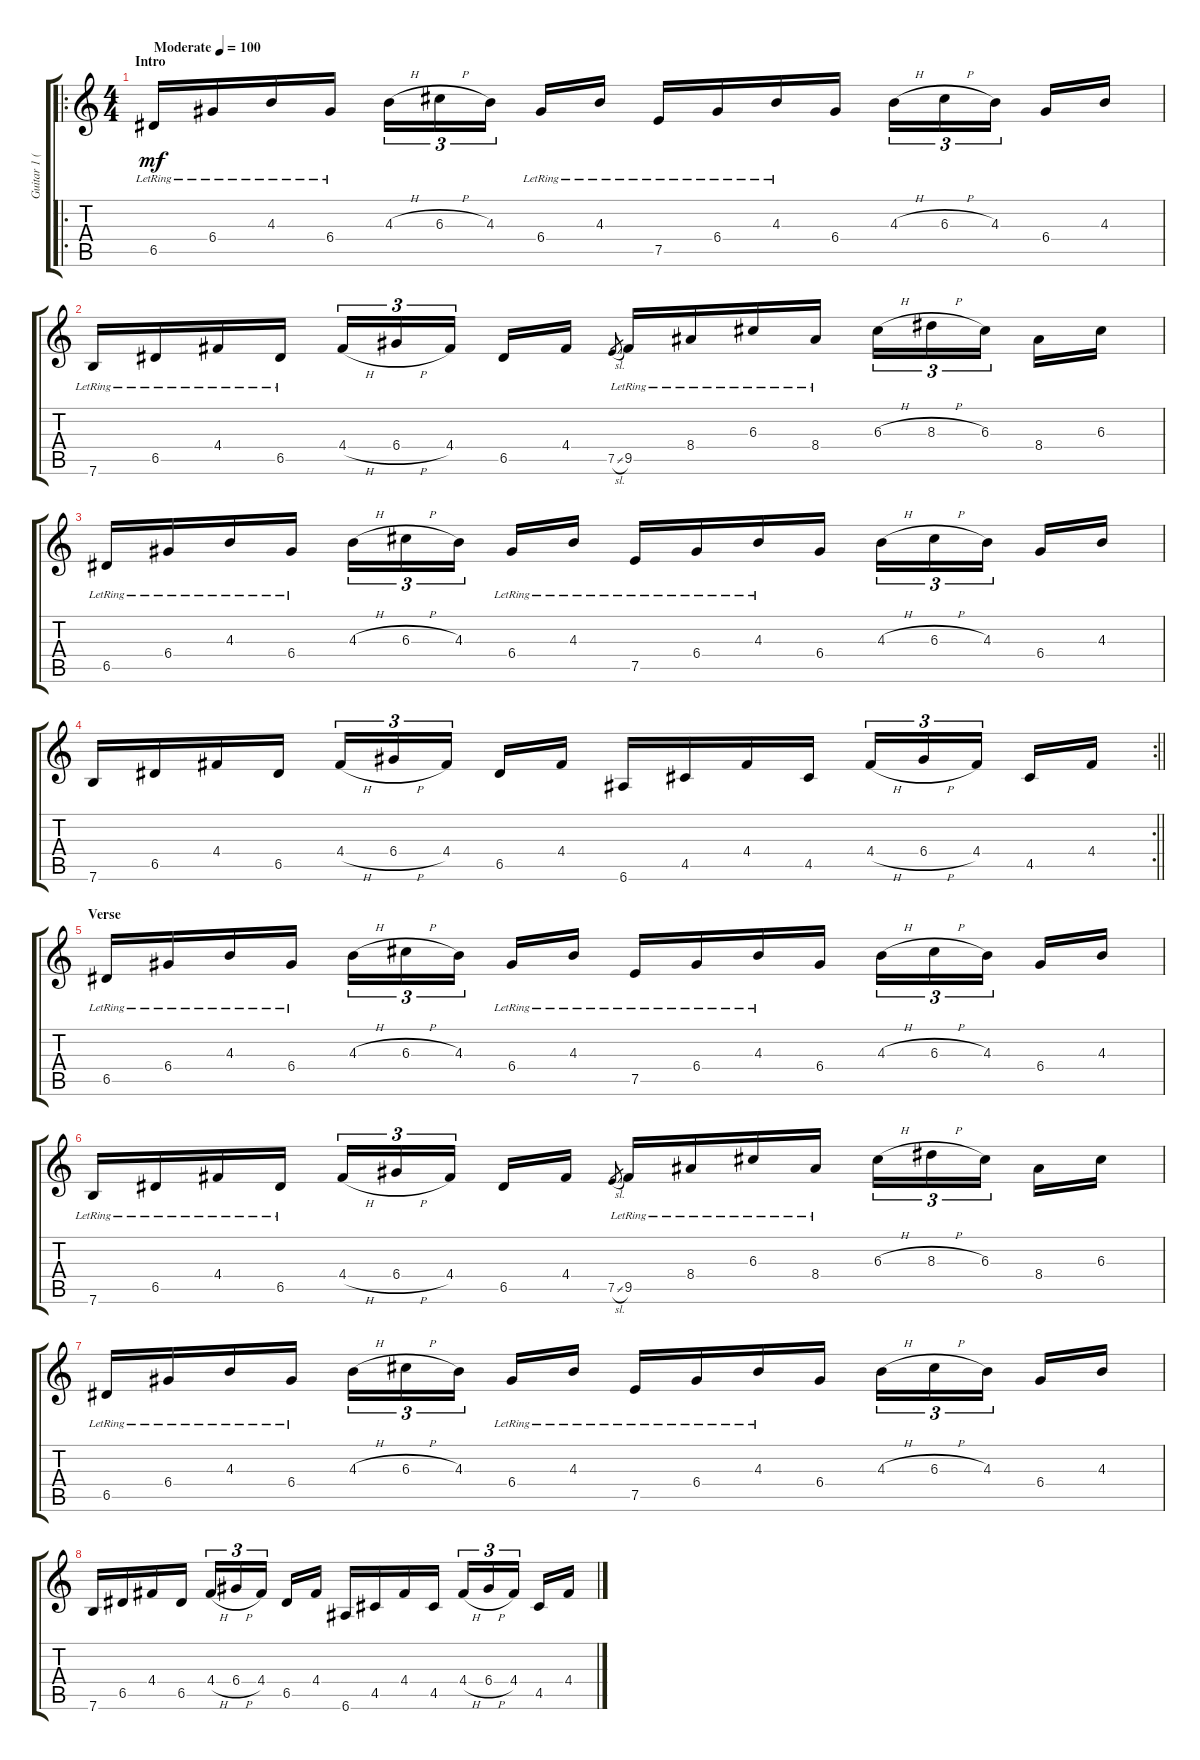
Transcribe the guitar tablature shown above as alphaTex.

\track ("Guitar 1 (Clean)" "Guitar 1 (") {instrument electricguitarclean}
\staff {score tabs}
\tuning (E4 B3 G3 D3 A2 E2) {hide}
\ro
\ts (4 4)
\section ("" "Intro")
\tempo (100 "Moderate")
\clef g2
\ks c
6.5{lr}.16{dy mf instrument electricguitarclean} 6.4{lr}.16 4.3{lr}.16 6.4{lr}.16 4.3{h}.16{tu (3 2)} 6.3{h}.16{tu (3 2)} 4.3.16{tu (3 2) beam splitsecondary} 6.4{lr}.16 4.3{lr}.16 7.5{lr}.16 6.4{lr}.16 4.3{lr}.16 6.4.16 4.3{h}.16{tu (3 2)} 6.3{h}.16{tu (3 2)} 4.3.16{tu (3 2) beam splitsecondary} 6.4.16 4.3.16 |
7.6{lr}.16 6.5{lr}.16 4.4{lr}.16 6.5{lr}.16 4.4{h}.16{tu (3 2)} 6.4{h}.16{tu (3 2)} 4.4.16{tu (3 2) beam splitsecondary} 6.5.16 4.4.16 7.5{sl}.8{gr} 9.5{lr}.16 8.4{lr}.16 6.3{lr}.16 8.4{lr}.16 6.3{h}.16{tu (3 2)} 8.3{h}.16{tu (3 2)} 6.3.16{tu (3 2) beam splitsecondary} 8.4.16 6.3.16 |
6.5{lr}.16 6.4{lr}.16 4.3{lr}.16 6.4{lr}.16 4.3{h}.16{tu (3 2)} 6.3{h}.16{tu (3 2)} 4.3.16{tu (3 2) beam splitsecondary} 6.4{lr}.16 4.3{lr}.16 7.5{lr}.16 6.4{lr}.16 4.3{lr}.16 6.4.16 4.3{h}.16{tu (3 2)} 6.3{h}.16{tu (3 2)} 4.3.16{tu (3 2) beam splitsecondary} 6.4.16 4.3.16 |
\rc 2
\barLineRight lightlight
7.6.16 6.5.16 4.4.16 6.5.16 4.4{h}.16{tu (3 2)} 6.4{h}.16{tu (3 2)} 4.4.16{tu (3 2) beam splitsecondary} 6.5.16 4.4.16 6.6.16 4.5.16 4.4.16 4.5.16 4.4{h}.16{tu (3 2)} 6.4{h}.16{tu (3 2)} 4.4.16{tu (3 2) beam splitsecondary} 4.5.16 4.4.16 |
\section ("" "Verse")
6.5{lr}.16 6.4{lr}.16 4.3{lr}.16 6.4{lr}.16 4.3{h}.16{tu (3 2)} 6.3{h}.16{tu (3 2)} 4.3.16{tu (3 2) beam splitsecondary} 6.4{lr}.16 4.3{lr}.16 7.5{lr}.16 6.4{lr}.16 4.3{lr}.16 6.4.16 4.3{h}.16{tu (3 2)} 6.3{h}.16{tu (3 2)} 4.3.16{tu (3 2) beam splitsecondary} 6.4.16 4.3.16 |
7.6{lr}.16 6.5{lr}.16 4.4{lr}.16 6.5{lr}.16 4.4{h}.16{tu (3 2)} 6.4{h}.16{tu (3 2)} 4.4.16{tu (3 2) beam splitsecondary} 6.5.16 4.4.16 7.5{sl}.8{gr} 9.5{lr}.16 8.4{lr}.16 6.3{lr}.16 8.4{lr}.16 6.3{h}.16{tu (3 2)} 8.3{h}.16{tu (3 2)} 6.3.16{tu (3 2) beam splitsecondary} 8.4.16 6.3.16 |
6.5{lr}.16 6.4{lr}.16 4.3{lr}.16 6.4{lr}.16 4.3{h}.16{tu (3 2)} 6.3{h}.16{tu (3 2)} 4.3.16{tu (3 2) beam splitsecondary} 6.4{lr}.16 4.3{lr}.16 7.5{lr}.16 6.4{lr}.16 4.3{lr}.16 6.4.16 4.3{h}.16{tu (3 2)} 6.3{h}.16{tu (3 2)} 4.3.16{tu (3 2) beam splitsecondary} 6.4.16 4.3.16 |
7.6.16 6.5.16 4.4.16 6.5.16 4.4{h}.16{tu (3 2)} 6.4{h}.16{tu (3 2)} 4.4.16{tu (3 2) beam splitsecondary} 6.5.16 4.4.16 6.6.16 4.5.16 4.4.16 4.5.16 4.4{h}.16{tu (3 2)} 6.4{h}.16{tu (3 2)} 4.4.16{tu (3 2) beam splitsecondary} 4.5.16 4.4.16
